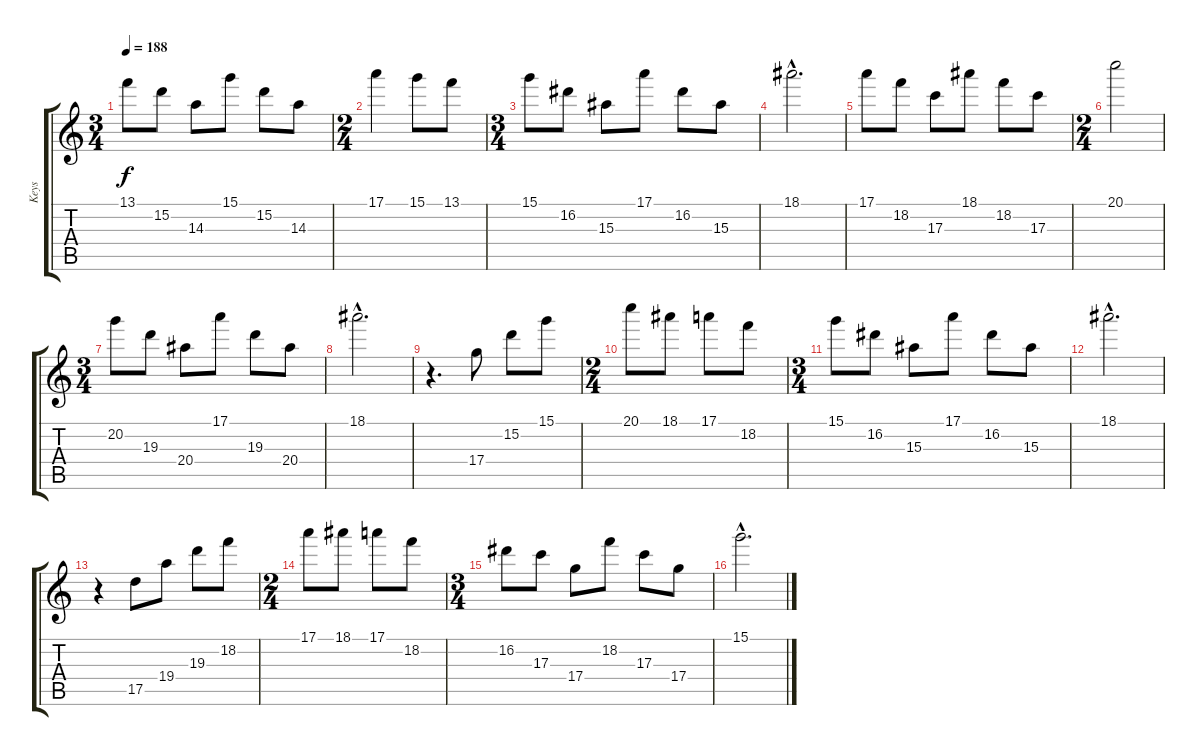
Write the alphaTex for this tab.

\track ("Keys" "Keys") {instrument acousticguitarnylon}
\staff {score tabs}
\tuning (E4 B3 G3 D3 A2 E2) {hide}
\ts (3 4)
\tempo 188
\clef g2
\ks c
13.1.8{dy f} 15.2.8 14.3.8 15.1.8 15.2.8 14.3.8 |
\ts (2 4)
17.1.4 15.1.8 13.1.8 |
\ts (3 4)
15.1.8 16.2.8 15.3.8 17.1.8 16.2.8 15.3.8 |
18.1{hac}.2{d} |
17.1.8 18.2.8 17.3.8 18.1.8 18.2.8 17.3.8 |
\ts (2 4)
20.1.2 |
\ts (3 4)
20.2.8 19.3.8 20.4.8 17.1.8 19.3.8 20.4.8 |
18.1{hac}.2{d} |
r.4{d} 17.4.8 15.2.8 15.1.8 |
\ts (2 4)
20.1.8 18.1.8 17.1.8 18.2.8 |
\ts (3 4)
15.1.8 16.2.8 15.3.8 17.1.8 16.2.8 15.3.8 |
18.1{hac}.2{d} |
r.4 17.5.8 19.4.8 19.3.8 18.2.8 |
\ts (2 4)
17.1.8 18.1.8 17.1.8 18.2.8 |
\ts (3 4)
16.2.8 17.3.8 17.4.8 18.2.8 17.3.8 17.4.8 |
15.1{hac}.2{d}
